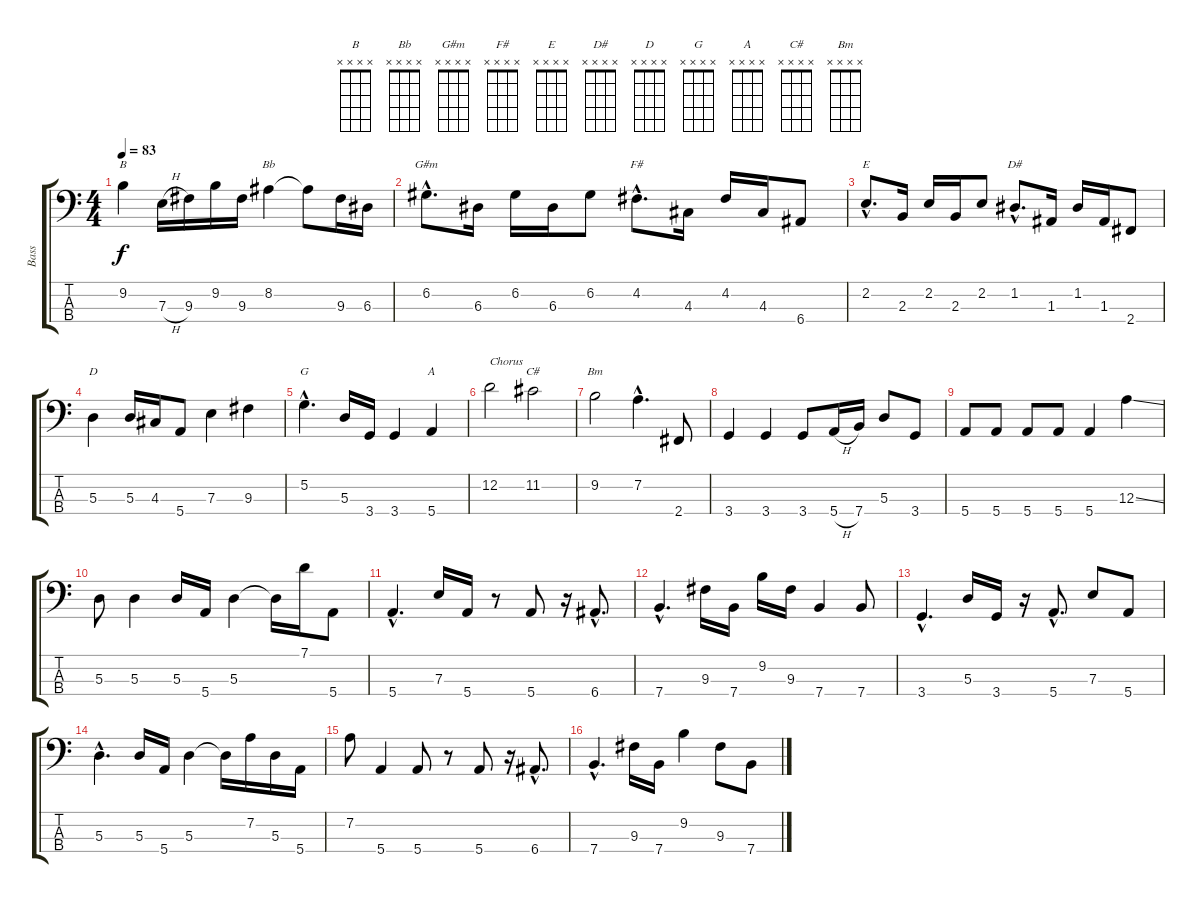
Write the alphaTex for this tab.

\track ("Bass" "Bass") {instrument electricbassfinger}
\staff {score tabs}
\tuning (G2 D2 A1 E1) {hide}
\chord ("B" x x x x) {firstfret 0}
\chord ("Bb" x x x x) {firstfret 0}
\chord ("G#m" x x x x) {firstfret 0}
\chord ("F#" x x x x) {firstfret 0}
\chord ("E" x x x x) {firstfret 0}
\chord ("D#" x x x x) {firstfret 0}
\chord ("D" x x x x) {firstfret 0}
\chord ("G" x x x x) {firstfret 0}
\chord ("A" x x x x) {firstfret 0}
\chord ("C#" x x x x) {firstfret 0}
\chord ("Bm" x x x x) {firstfret 0}
\ts (4 4)
\tempo 83
\clef f4
\ks c
9.2.4{ch "B" dy f} 7.3{h}.16 9.3.16 9.2.16 9.3.16 8.2.4{ch "Bb"} 8.2{t}.8 9.3.16 6.3.16 |
6.2{hac}.8{d ch "G#m"} 6.3.16 6.2.16 6.3.16 6.2.8 4.2{hac}.8{d ch "F#"} 4.3.16 4.2.16 4.3.16 6.4.8 |
2.2{hac}.8{d ch "E"} 2.3.16 2.2.16 2.3.16 2.2.8 1.2{hac}.8{d ch "D#"} 1.3.16 1.2.16 1.3.16 2.4.8 |
5.3.4{ch "D"} 5.3.16 4.3.16 5.4.8 7.3.4 9.3.4 |
5.2{hac}.4{d ch "G"} 5.3.16 3.4.16 3.4.4 5.4.4{ch "A"} |
12.2.2{txt "Chorus"} 11.2.2{ch "C#"} |
9.2.2{ch "Bm"} 7.2{hac}.4{d} 2.4.8 |
3.4.4 3.4.4 3.4.8 5.4{h}.16 7.4.16 5.3.8 3.4.8 |
5.4.8 5.4.8 5.4.8 5.4.8 5.4.4 12.3{ss}.4 |
5.3.8 5.3.4 5.3.16 5.4.16 5.3.4 5.3{t}.16 7.1.16 5.4.8 |
5.4{hac}.4{d} 7.3.16 5.4.16 r.8 5.4.8 r.16 6.4{hac}.8{d} |
7.4{hac}.4{d} 9.3.16 7.4.16 9.2.16 9.3.16 7.4.4 7.4.8 |
3.4{hac}.4{d} 5.3.16 3.4.16 r.16 5.4{hac}.8{d} 7.3.8 5.4.8 |
5.3{hac}.4{d} 5.3.16 5.4.16 5.3.4 5.3{t}.16 7.2.16 5.3.16 5.4.16 |
7.2.8 5.4.4 5.4.8 r.8 5.4.8 r.16 6.4{hac}.8{d} |
7.4{hac}.4{d} 9.3.16 7.4.16 9.2.4 9.3.8 7.4.8
